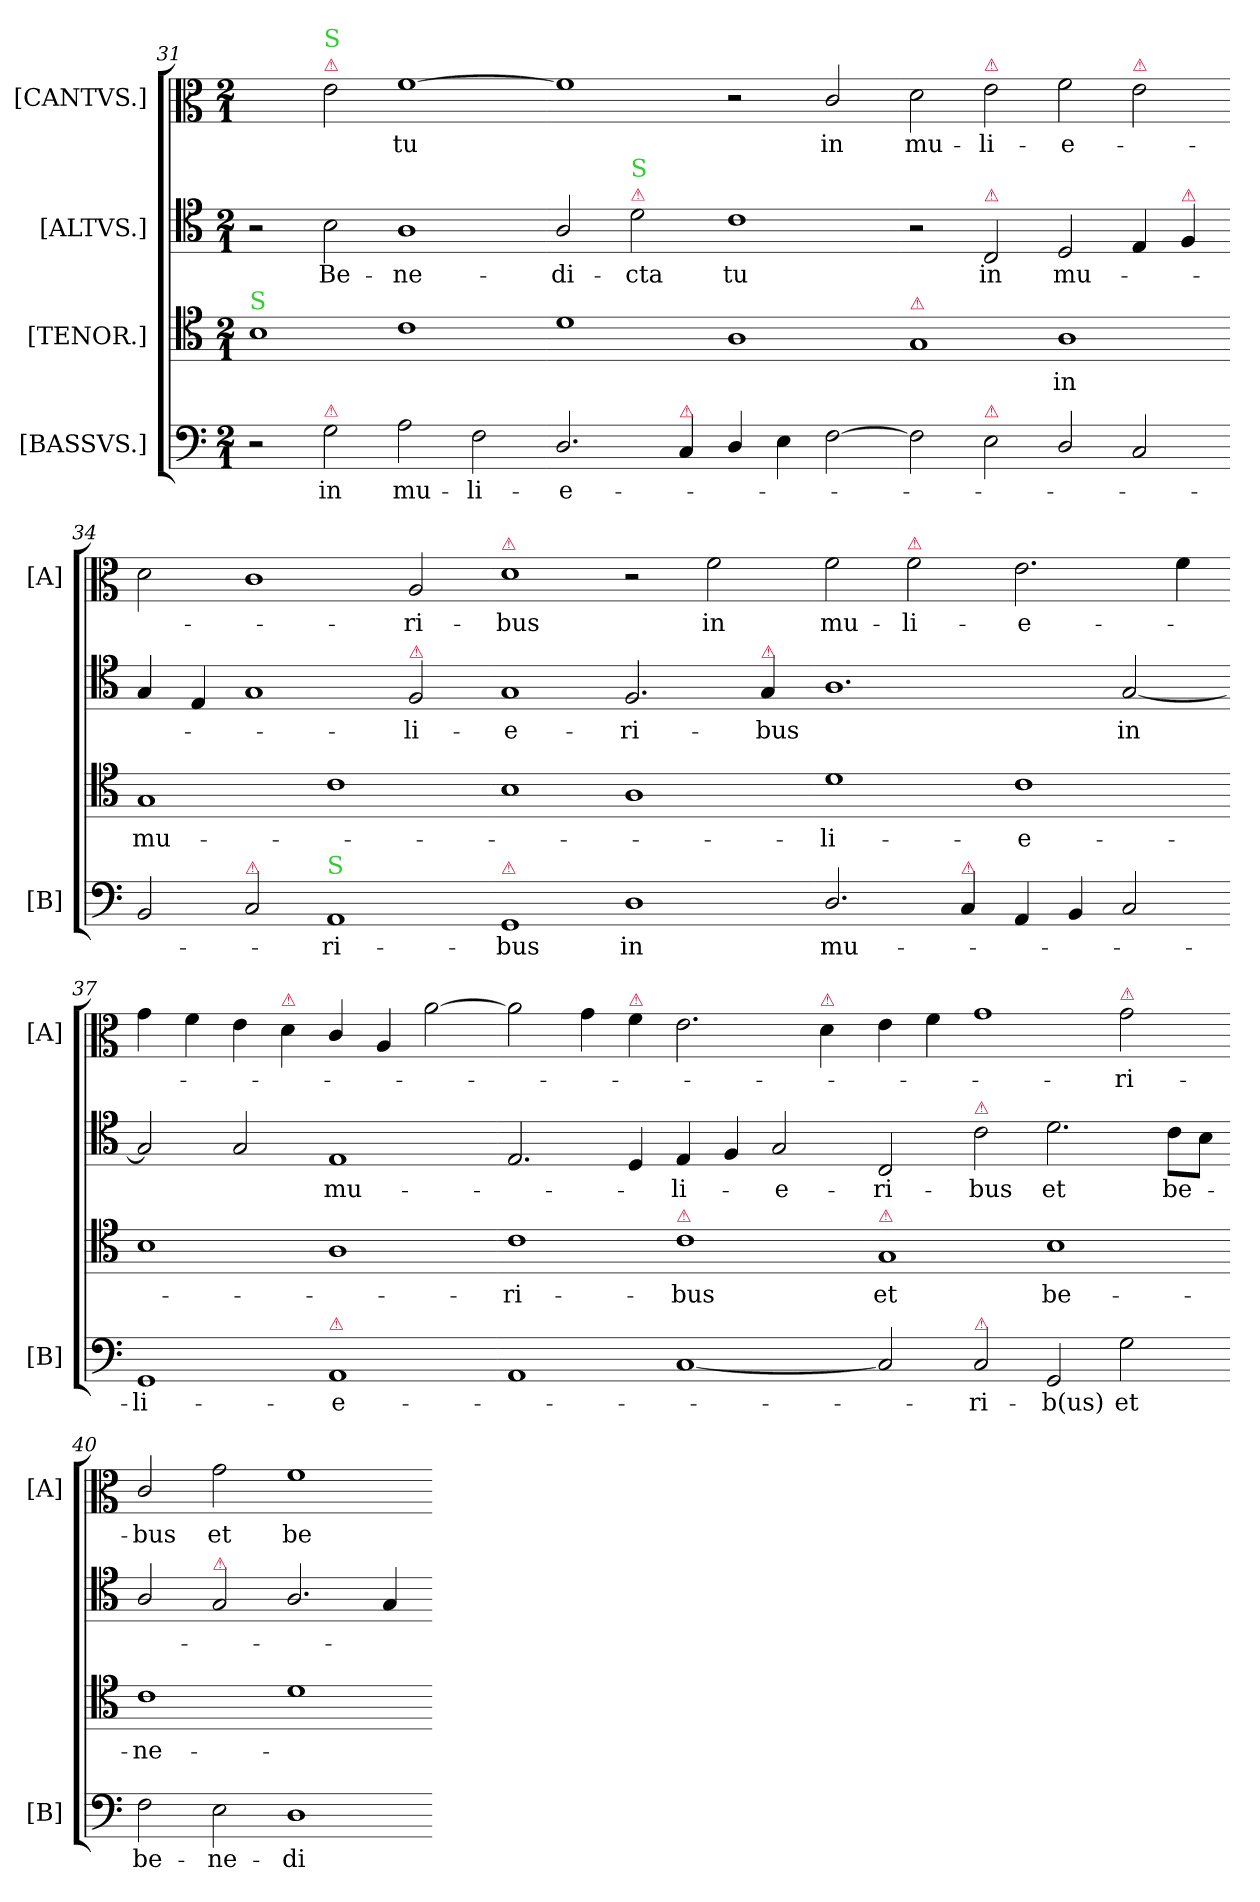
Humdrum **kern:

**kern	**text	**kern	**text	**kern	**text	**kern	**text
*part4	*part4	*part3	*part3	*part2	*part2	*part1	*part1
*staff4	*staff4	*staff3	*staff3	*staff2	*staff2	*staff1	*staff1
*I"[BASSVS.]	*	*I"[TENOR.]	*	*I"[ALTVS.]	*	*I"[CANTVS.]	*
*I'[B]	*	*	*	*	*	*I'[A]	*
*clefF4	*	*clefC4	*	*clefC4	*	*clefC3	*
*k[]	*	*k[]	*	*k[]	*	*k[]	*
*M2/1	*	*M2/1	*	*M2/1	*	*M2/1	*
=31	=31	=31	=31	=31	=31	=31	=31
!	!	!LO:TX:a:color=limegreen:t=S	!	!	!	!	!
2r	.	1B\	.	2r	.	2ryy	.
!	!	!	!	!	!	!LO:TX:a:color=crimson:t=⚠	!
!	!	!	!	!	!	!LO:TX:a:color=limegreen:t=S	!
!LO:TX:a:color=crimson:t=⚠	!	!	!	!	!	!	!
!	!	!	!	!	!LO:LY:i	!	!
2G\	in	.	.	2B\	Be-	2e\	.
!	!	!	!	!	!LO:LY:i	!	!
2A\	mu-	1c\	.	1A\	-ne-	[1f\	tu
2F\	-li-	.	.	.	.	.	.
=32-	=32-	=32-	=32-	=32-	=32-	=32-	=32-
!	!	!	!	!	!LO:LY:i	!	!
2.D/	-e-	1d\	.	2A/	-di-	1f\]	.
!	!	!	!	!LO:TX:a:color=crimson:t=⚠	!	!	!
!	!	!	!	!LO:TX:a:color=limegreen:t=S	!	!	!
!	!	!	!	!	!LO:LY:i	!	!
.	.	.	.	2d\	-cta	.	.
!LO:TX:a:color=crimson:t=⚠	!	!	!	!	!	!	!
4C/	.	.	.	.	.	.	.
!	!	!	!	!	!LO:LY:i	!	!
4D/	.	1A\	.	1c\	tu	2r	.
4E\	.	.	.	.	.	.	.
[2F\	.	.	.	.	.	2c/	in
=33-	=33-	=33-	=33-	=33-	=33-	=33-	=33-
!	!	!LO:TX:a:color=crimson:t=⚠	!	!	!	!	!
2F\]	.	1G/	.	2r	.	2d\	mu-
!	!	!	!	!	!	!LO:TX:a:color=crimson:t=⚠	!
!	!	!	!	!LO:TX:a:color=crimson:t=⚠	!	!	!
!LO:TX:a:color=crimson:t=⚠	!	!	!	!	!	!	!
2E\	.	.	.	2C/	in	2e\	-li-
2D/	.	1A\	in	2D/	mu-	2f\	-e-
!	!	!	!	!	!	!LO:TX:a:color=crimson:t=⚠	!
2C/	.	.	.	4E/	.	2e\	.
!	!	!	!	!LO:TX:a:color=crimson:t=⚠	!	!	!
.	.	.	.	4F/	.	.	.
=34-	=34-	=34-	=34-	=34-	=34-	=34-	=34-
2BB/	.	1G/	mu-	4G/	.	2d\	.
.	.	.	.	4E/	.	.	.
!LO:TX:a:color=crimson:t=⚠	!	!	!	!	!	!	!
2C/	.	.	.	1G/	.	1c\	.
!LO:TX:a:color=limegreen:t=S	!	!	!	!	!	!	!
1AA/	-ri-	1c\	.	.	.	.	.
!	!	!	!	!LO:TX:a:color=crimson:t=⚠	!	!	!
.	.	.	.	2F/	-li-	2A/	-ri-
=35-	=35-	=35-	=35-	=35-	=35-	=35-	=35-
!	!	!	!	!	!	!LO:TX:a:color=crimson:t=⚠	!
!LO:TX:a:color=crimson:t=⚠	!	!	!	!	!	!	!
1GG/	-bus	1B\	.	1G/	-e-	1d\	-bus
1D\	in	1A\	.	2.F/	-ri-	2r	.
!	!	!	!	!	!	!	!LO:LY:i
.	.	.	.	.	.	2f\	in
!	!	!	!	!LO:TX:a:color=crimson:t=⚠	!	!	!
.	.	.	.	4G/	-bus	.	.
=36-	=36-	=36-	=36-	=36-	=36-	=36-	=36-
!	!	!	!	!	!	!	!LO:LY:i
2.D/	mu-	1d\	-li-	1.A\	.	2f\	mu-
!	!	!	!	!	!	!LO:TX:a:color=crimson:t=⚠	!
!	!	!	!	!	!	!	!LO:LY:i
.	.	.	.	.	.	2f\	-li-
!LO:TX:a:color=crimson:t=⚠	!	!	!	!	!	!	!
4C/	.	.	.	.	.	.	.
!	!	!	!	!	!	!	!LO:LY:i
4AA/	.	1c\	-e-	.	.	2.e\	-e-
4BB/	.	.	.	.	.	.	.
!	!	!	!	!	!LO:LY:i	!	!
2C/	.	.	.	[2G/	in	.	.
.	.	.	.	.	.	4f\	.
=37-	=37-	=37-	=37-	=37-	=37-	=37-	=37-
1GG/	-li-	1B\	.	2G/]	.	4g\	.
.	.	.	.	.	.	4f\	.
.	.	.	.	2G/	.	4e\	.
!	!	!	!	!	!	!LO:TX:a:color=crimson:t=⚠	!
.	.	.	.	.	.	4d\	.
!LO:TX:a:color=crimson:t=⚠	!	!	!	!	!	!	!
!	!	!	!	!	!LO:LY:i	!	!
1AA/	-e-	1A\	.	1E/	mu-	4c/	.
.	.	.	.	.	.	4A/	.
.	.	.	.	.	.	[2a\	.
=38-	=38-	=38-	=38-	=38-	=38-	=38-	=38-
1AA/	.	1c\	-ri-	2.E/	.	2a\]	.
.	.	.	.	.	.	4g\	.
!	!	!	!	!	!	!LO:TX:a:color=crimson:t=⚠	!
.	.	.	.	4D/	.	4f\	.
!	!	!LO:TX:a:color=crimson:t=⚠	!	!	!	!	!
!	!	!	!	!	!LO:LY:i	!	!
[1C/	.	1c\	-bus	4E/	-li-	2.e\	.
.	.	.	.	4F/	.	.	.
!	!	!	!	!	!LO:LY:i	!	!
.	.	.	.	2G/	-e-	.	.
!	!	!	!	!	!	!LO:TX:a:color=crimson:t=⚠	!
.	.	.	.	.	.	4d\	.
=39-	=39-	=39-	=39-	=39-	=39-	=39-	=39-
!	!	!LO:TX:a:color=crimson:t=⚠	!	!	!	!	!
!	!	!	!	!	!LO:LY:i	!	!
2C/]	.	1G/	et	2C/	-ri-	4e\	.
.	.	.	.	.	.	4f\	.
!	!	!	!	!LO:TX:a:color=crimson:t=⚠	!	!	!
!LO:TX:a:color=crimson:t=⚠	!	!	!	!	!	!	!
!	!	!	!	!	!LO:LY:i	!	!
2C/	-ri-	.	.	2c\	-bus	1g\	.
2GG/	-b(us)	1B\	be-	2.d\	et	.	.
!	!	!	!	!	!	!LO:TX:a:color=crimson:t=⚠	!
!	!	!	!	!	!	!	!LO:LY:i
2G\	et	.	.	.	.	2g\	ri-
.	.	.	.	8c\L	be-	.	.
.	.	.	.	8B\J	.	.	.
=40-	=40-	=40-	=40-	=40-	=40-	=40-	=40-
!	!	!	!	!	!	!	!LO:LY:i
2F\	be-	1c\	-ne-	2A/	.	2c/	-bus
!	!	!	!	!LO:TX:a:color=crimson:t=⚠	!	!	!
2E\	-ne-	.	.	2G/	.	2g\	et
1D\	-di-	1d\	.	2.A/	.	1f\	be-
.	.	.	.	4G/	.	.	.
=-	=-	=-	=-	=-	=-	=-	=-
*-	*-	*-	*-	*-	*-	*-	*-
